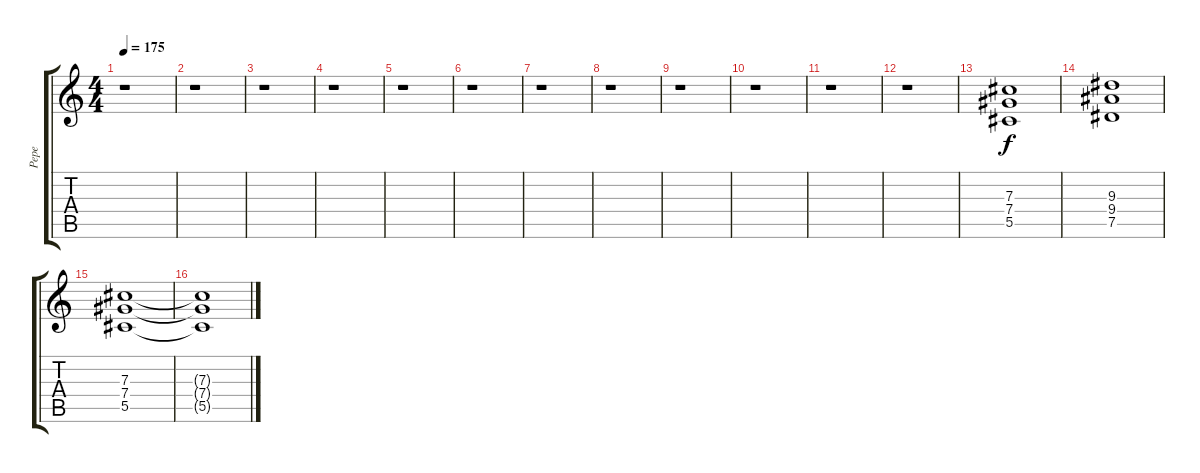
\track ("Pepe" "Pepe") {instrument distortionguitar}
\staff {score tabs}
\tuning (Eb4 Bb3 Gb3 Db3 Ab2 Eb2) {hide}
\ts (4 4)
\tempo 175
\clef g2
\ks c
r.1{dy f} |
r.1 |
r.1 |
r.1 |
r.1 |
r.1 |
r.1 |
r.1 |
r.1 |
r.1 |
r.1 |
r.1 |
(7.3 7.4 5.5).1 |
(9.3 9.4 7.5).1 |
(7.3 7.4 5.5).1 |
(7.3{t} 7.4{t} 5.5{t}).1
